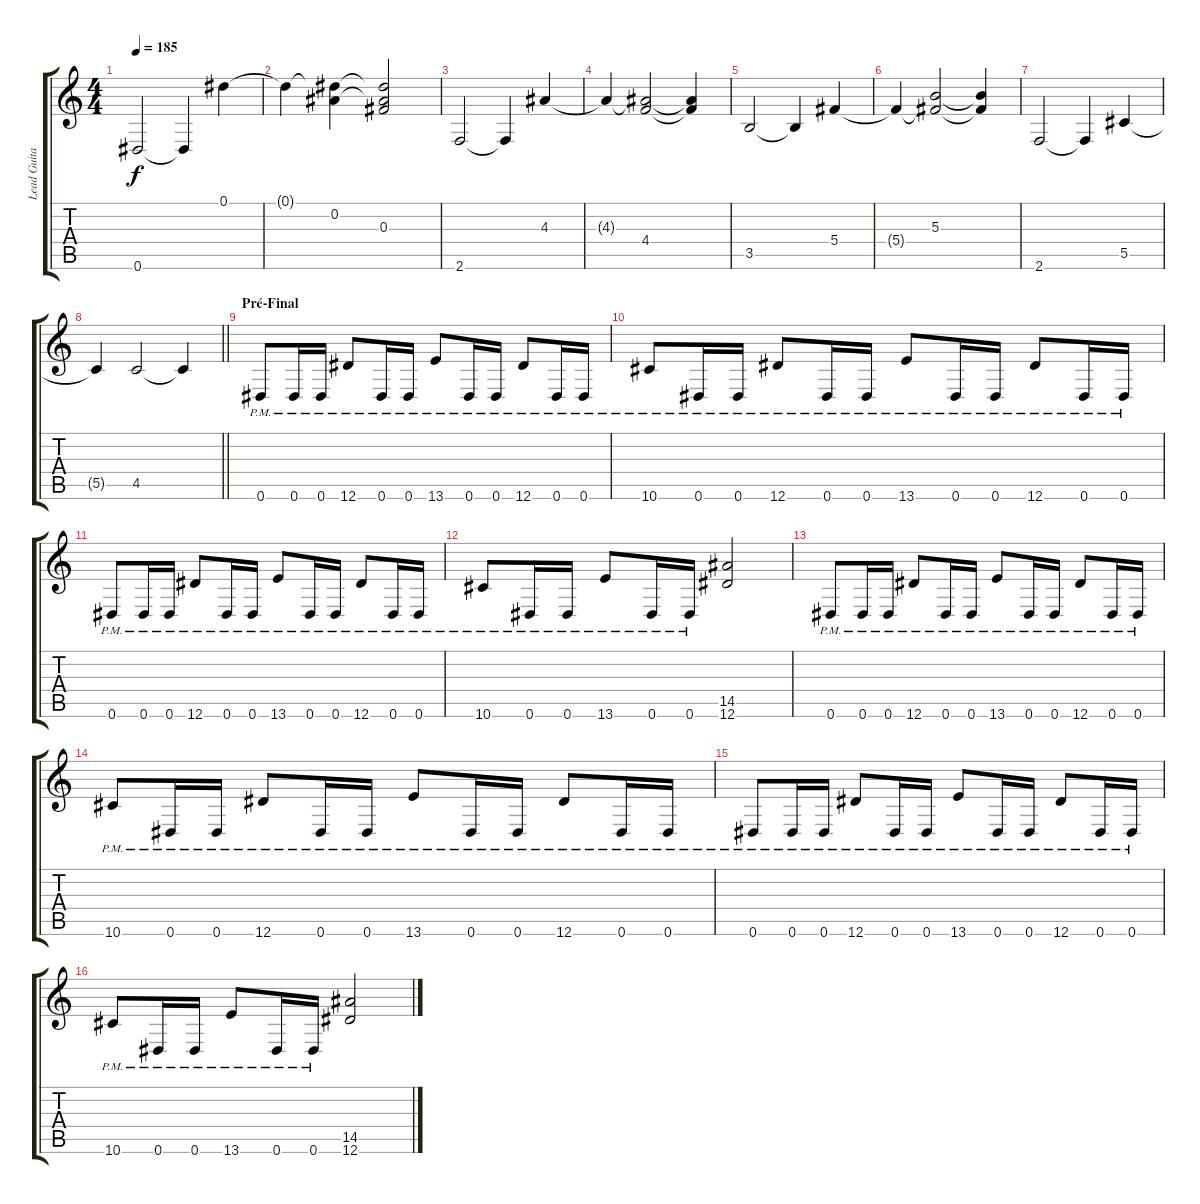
\track ("Lead Guitar" "Lead Guita") {instrument overdrivenguitar}
\staff {score tabs}
\tuning (Eb4 Bb3 Gb3 Db3 Ab2 Eb2) {hide}
\ts (4 4)
\tempo 185
\clef g2
\ks c
0.6.2{dy f} 0.6{t}.4 0.1.4 |
0.1{t}.4 (0.1{t} 0.2).4 (0.1{t} 0.2{t} 0.3).2 |
2.6.2 2.6{t}.4 4.3.4 |
4.3{t}.4 (4.3{t} 4.4).2 (4.3{t} 4.4{t}).4 |
3.5.2 3.5{t}.4 5.4.4 |
5.4{t}.4 (5.3 5.4{t}).2 (5.3{t} 5.4{t}).4 |
2.6.2 2.6{t}.4 5.5.4 |
\barLineRight lightlight
5.5{t}.4 4.5.2 4.5{t}.4 |
\section ("" "Pré-Final")
0.6{pm}.8 0.6{pm}.16 0.6{pm}.16 12.6{pm}.8 0.6{pm}.16 0.6{pm}.16 13.6{pm}.8 0.6{pm}.16 0.6{pm}.16 12.6{pm}.8 0.6{pm}.16 0.6{pm}.16 |
10.6{pm}.8 0.6{pm}.16 0.6{pm}.16 12.6{pm}.8 0.6{pm}.16 0.6{pm}.16 13.6{pm}.8 0.6{pm}.16 0.6{pm}.16 12.6{pm}.8 0.6{pm}.16 0.6{pm}.16 |
0.6{pm}.8 0.6{pm}.16 0.6{pm}.16 12.6{pm}.8 0.6{pm}.16 0.6{pm}.16 13.6{pm}.8 0.6{pm}.16 0.6{pm}.16 12.6{pm}.8 0.6{pm}.16 0.6{pm}.16 |
10.6{pm}.8 0.6{pm}.16 0.6{pm}.16 13.6{pm}.8 0.6{pm}.16 0.6{pm}.16 (14.5 12.6).2 |
0.6{pm}.8 0.6{pm}.16 0.6{pm}.16 12.6{pm}.8 0.6{pm}.16 0.6{pm}.16 13.6{pm}.8 0.6{pm}.16 0.6{pm}.16 12.6{pm}.8 0.6{pm}.16 0.6{pm}.16 |
10.6{pm}.8 0.6{pm}.16 0.6{pm}.16 12.6{pm}.8 0.6{pm}.16 0.6{pm}.16 13.6{pm}.8 0.6{pm}.16 0.6{pm}.16 12.6{pm}.8 0.6{pm}.16 0.6{pm}.16 |
0.6{pm}.8 0.6{pm}.16 0.6{pm}.16 12.6{pm}.8 0.6{pm}.16 0.6{pm}.16 13.6{pm}.8 0.6{pm}.16 0.6{pm}.16 12.6{pm}.8 0.6{pm}.16 0.6{pm}.16 |
10.6{pm}.8 0.6{pm}.16 0.6{pm}.16 13.6{pm}.8 0.6{pm}.16 0.6{pm}.16 (14.5 12.6).2
